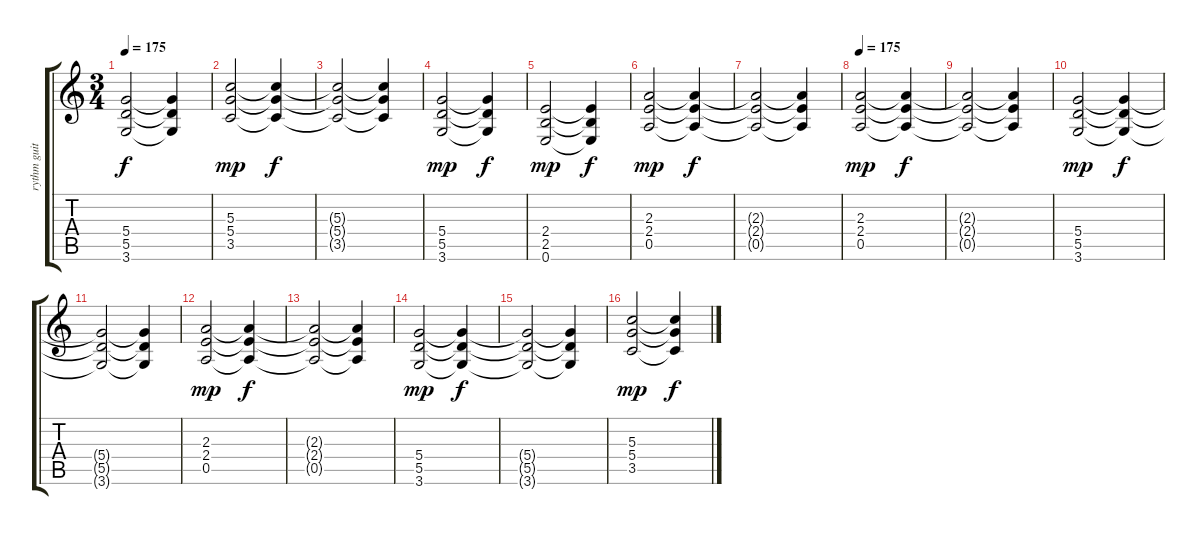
\track ("rythm guitar" "rythm guit") {instrument distortionguitar}
\staff {score tabs}
\tuning (E4 B3 G3 D3 A2 E2) {hide}
\ts (3 4)
\tempo 175
\clef g2
\ks c
(5.4{t} 5.5{t} 3.6{t}).2{dy f} (5.4{t} 5.5{t} 3.6{t}).4 |
(5.3 5.4 3.5).2{dy mp} (5.3{t} 5.4{t} 3.5{t}).4{dy f} |
(5.3{t} 5.4{t} 3.5{t}).2 (5.3{t} 5.4{t} 3.5{t}).4 |
(5.4 5.5 3.6).2{dy mp} (5.4{t} 5.5{t} 3.6{t}).4{dy f} |
(2.4 2.5 0.6).2{dy mp} (2.4{t} 2.5{t} 0.6{t}).4{dy f} |
(2.3 2.4 0.5).2{dy mp} (2.3{t} 2.4{t} 0.5{t}).4{dy f} |
(2.3{t} 2.4{t} 0.5{t}).2 (2.3{t} 2.4{t} 0.5{t}).4 |
\tempo 175
(2.3 2.4 0.5).2{dy mp volume 12 instrument distortionguitar} (2.3{t} 2.4{t} 0.5{t}).4{dy f} |
(2.3{t} 2.4{t} 0.5{t}).2 (2.3{t} 2.4{t} 0.5{t}).4 |
(5.4 5.5 3.6).2{dy mp} (5.4{t} 5.5{t} 3.6{t}).4{dy f} |
(5.4{t} 5.5{t} 3.6{t}).2 (5.4{t} 5.5{t} 3.6{t}).4 |
(2.3 2.4 0.5).2{dy mp} (2.3{t} 2.4{t} 0.5{t}).4{dy f} |
(2.3{t} 2.4{t} 0.5{t}).2 (2.3{t} 2.4{t} 0.5{t}).4 |
(5.4 5.5 3.6).2{dy mp} (5.4{t} 5.5{t} 3.6{t}).4{dy f} |
(5.4{t} 5.5{t} 3.6{t}).2 (5.4{t} 5.5{t} 3.6{t}).4 |
(5.3 5.4 3.5).2{dy mp} (5.3{t} 5.4{t} 3.5{t}).4{dy f}
